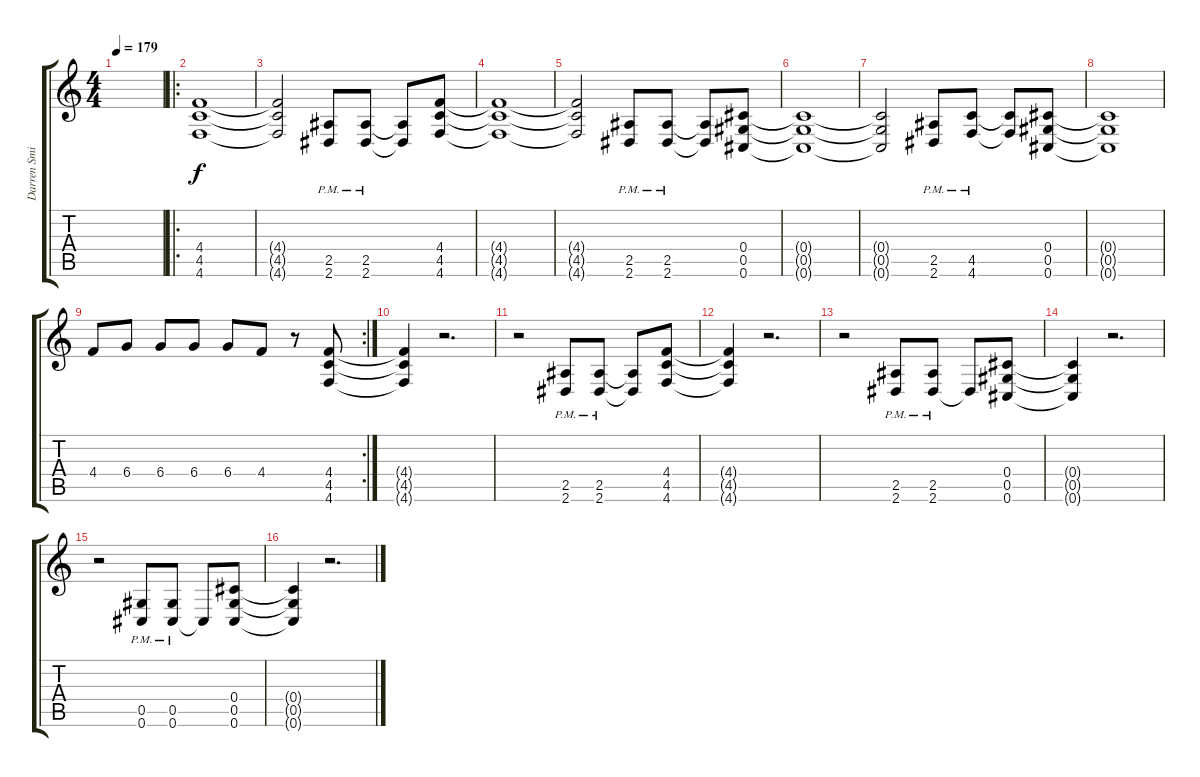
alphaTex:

\track ("Darren Smith" "Darren Smi") {instrument overdrivenguitar}
\staff {score tabs}
\tuning (Eb4 Bb3 Gb3 Db3 Ab2 Db2) {hide}
\ts (4 4)
\tempo 179
\clef g2
\ks c
|
\ro
(4.4 4.5 4.6).1 |
(4.4{t} 4.5{t} 4.6{t}).2 (2.5{pm} 2.6{pm}).8 (2.5{pm} 2.6{pm}).8 (2.5{t} 2.6{t}).8 (4.4 4.5 4.6).8 |
(4.4{t} 4.5{t} 4.6{t}).1 |
(4.4{t} 4.5{t} 4.6{t}).2 (2.5{pm} 2.6{pm}).8 (2.5{pm} 2.6{pm}).8 (2.5{t} 2.6{t}).8 (0.4 0.5 0.6).8 |
(0.4{t} 0.5{t} 0.6{t}).1 |
(0.4{t} 0.5{t} 0.6{t}).2 (2.5{pm} 2.6{pm}).8 (4.5{pm} 4.6{pm}).8 (4.5{t} 4.6{t}).8 (0.4 0.5 0.6).8 |
(0.4{t} 0.5{t} 0.6{t}).1 |
\rc 2
4.4.8 6.4.8 6.4.8 6.4.8 6.4.8 4.4.8 r.8 (4.4 4.5 4.6).8 |
(4.4{t} 4.5{t} 4.6{t}).4 r.2{d} |
r.2 (2.5{pm} 2.6{pm}).8 (2.5{pm} 2.6{pm}).8 (2.5{t} 2.6{t}).8 (4.4 4.5 4.6).8 |
(4.4{t} 4.5{t} 4.6{t}).4 r.2{d} |
r.2 (2.5{pm} 2.6{pm}).8 (2.5{pm} 2.6{pm}).8 2.6{t}.8 (0.4 0.5 0.6).8 |
(0.4{t} 0.5{t} 0.6{t}).4 r.2{d} |
r.2 (0.5{pm} 0.6{pm}).8 (0.5{pm} 0.6{pm}).8 0.6{t}.8 (0.4 0.5 0.6).8 |
(0.4{t} 0.5{t} 0.6{t}).4 r.2{d}
